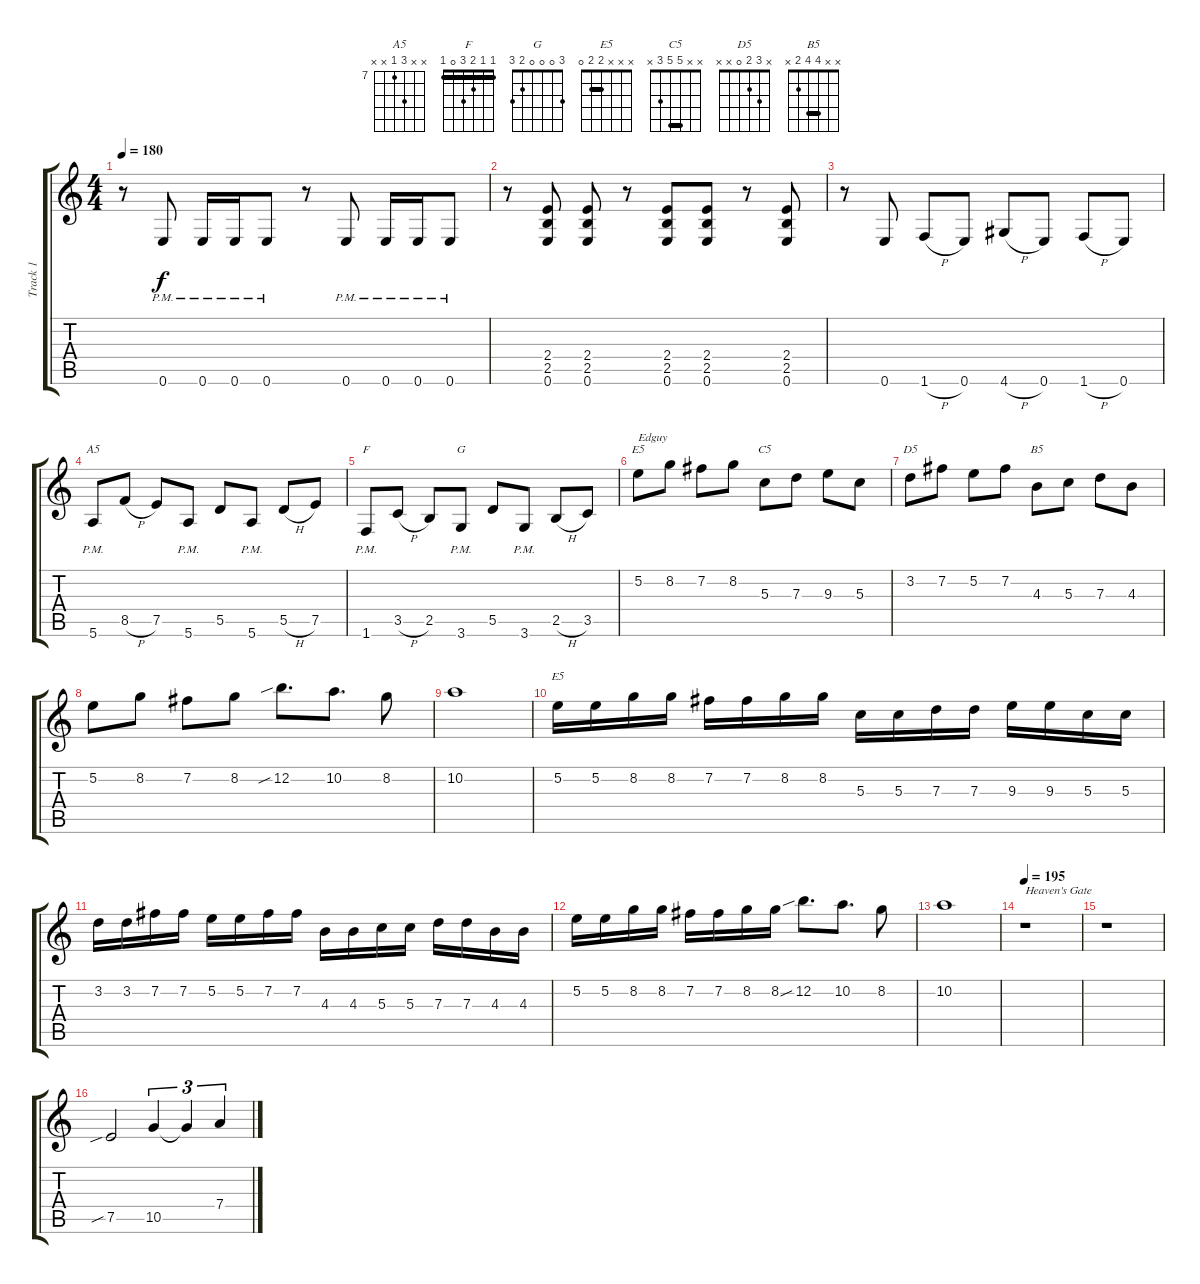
\track ("Track 1" "Track 1") {instrument overdrivenguitar}
\staff {score tabs}
\tuning (E4 B3 G3 D3 A2 E2) {hide}
\chord ("A5" x x 9 7 x x) {firstfret 7}
\chord ("F" 1 1 2 3 0 1) {barre 1}
\chord ("G" 3 0 0 0 2 3)
\chord ("E5" x x x 9 7 x) {firstfret 7}
\chord ("C5" x x 5 5 3 x) {barre 5}
\chord ("D5" x 3 2 0 x x)
\chord ("B5" x x 4 4 2 x) {barre 4}
\chord ("E5" x x x 2 2 0) {barre 2}
\ts (4 4)
\tempo 180
\clef g2
\ks c
r.8{dy f} 0.6{pm}.8 0.6{pm}.16 0.6{pm}.16 0.6{pm}.8 r.8 0.6{pm}.8 0.6{pm}.16 0.6{pm}.16 0.6{pm}.8 |
r.8 (2.4 2.5 0.6).8 (2.4 2.5 0.6).8 r.8 (2.4 2.5 0.6).8 (2.4 2.5 0.6).8 r.8 (2.4 2.5 0.6).8 |
r.8 0.6.8 1.6{h}.8 0.6.8 4.6{h}.8 0.6.8 1.6{h}.8 0.6.8 |
5.6{pm}.8{ch "A5"} 8.5{h}.8 7.5.8 5.6{pm}.8 5.5.8 5.6{pm}.8 5.5{h}.8 7.5.8 |
1.6{pm}.8{ch "F"} 3.5{h}.8 2.5.8 3.6{pm}.8{ch "G"} 5.5.8 3.6{pm}.8 2.5{h}.8 3.5.8 |
5.2.8{ch "E5" txt "Edguy"} 8.2.8 7.2.8 8.2.8 5.3.8{ch "C5"} 7.3.8 9.3.8 5.3.8 |
3.2.8{ch "D5"} 7.2.8 5.2.8 7.2.8 4.3.8{ch "B5"} 5.3.8 7.3.8 4.3.8 |
5.2.8 8.2.8 7.2.8 8.2.8 12.2{sib}.8{d} 10.2.8{d} 8.2.8 |
10.2.1 |
5.2.16{ch "E5"} 5.2.16 8.2.16 8.2.16 7.2.16 7.2.16 8.2.16 8.2.16 5.3.16 5.3.16 7.3.16 7.3.16 9.3.16 9.3.16 5.3.16 5.3.16 |
3.2.16 3.2.16 7.2.16 7.2.16 5.2.16 5.2.16 7.2.16 7.2.16 4.3.16 4.3.16 5.3.16 5.3.16 7.3.16 7.3.16 4.3.16 4.3.16 |
5.2.16 5.2.16 8.2.16 8.2.16 7.2.16 7.2.16 8.2.16 8.2.16 12.2{sib}.8{d} 10.2.8{d} 8.2.8 |
10.2.1 |
\tempo 195
r.1{txt "Heaven's Gate"} |
r.1 |
7.5{sib}.2 10.5.4{tu (3 2)} 10.5{t}.4{tu (3 2)} 7.4.4{tu (3 2)}
